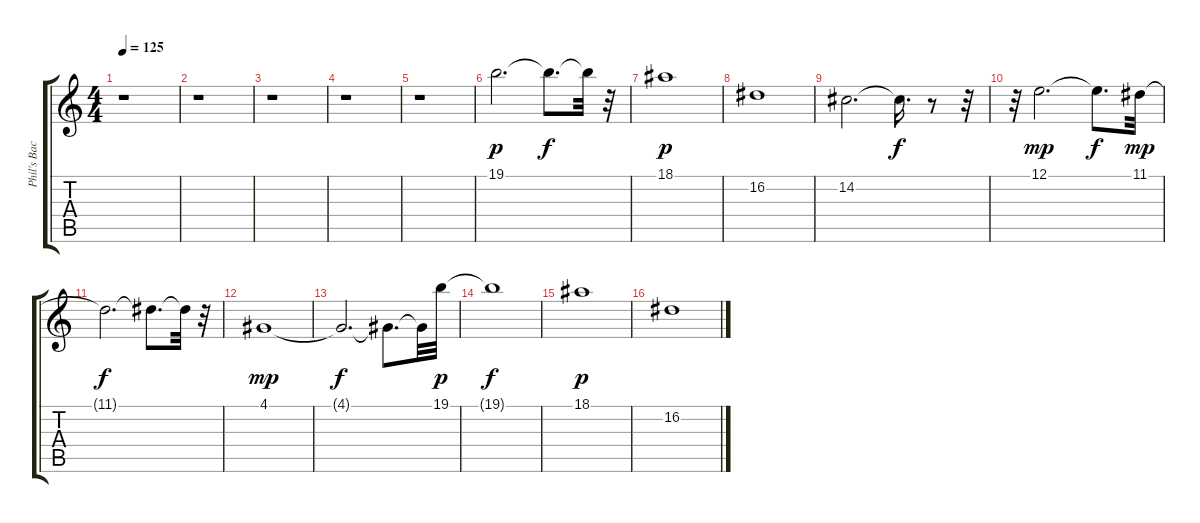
\track ("Phil's Background Vocals" "Phil's Bac") {instrument panflute}
\staff {score tabs}
\tuning (E4 B3 G3 D3 A2 E2) {hide}
\ts (4 4)
\tempo 125
\clef g2
\ks c
r.1{dy f} |
r.1 |
r.1 |
r.1 |
r.1 |
19.1.2{d dy p} 19.1{t}.8{d dy f} 19.1{t}.32 r.32 |
18.1.1{dy p} |
16.2.1 |
14.2.2{d} 14.2{t}.16{d dy f} r.8 r.32 |
r.32 12.1.2{d dy mp} 12.1{t}.8{d dy f} 11.1.32{dy mp} |
11.1{t}.2{d dy f} 11.1{t}.8{d} 11.1{t}.32 r.32 |
4.1.1{dy mp} |
4.1{t}.2{d dy f} 4.1{t}.8{d} 4.1{t}.32 19.1.32{dy p} |
19.1{t}.1{dy f} |
18.1.1{dy p} |
16.2.1
